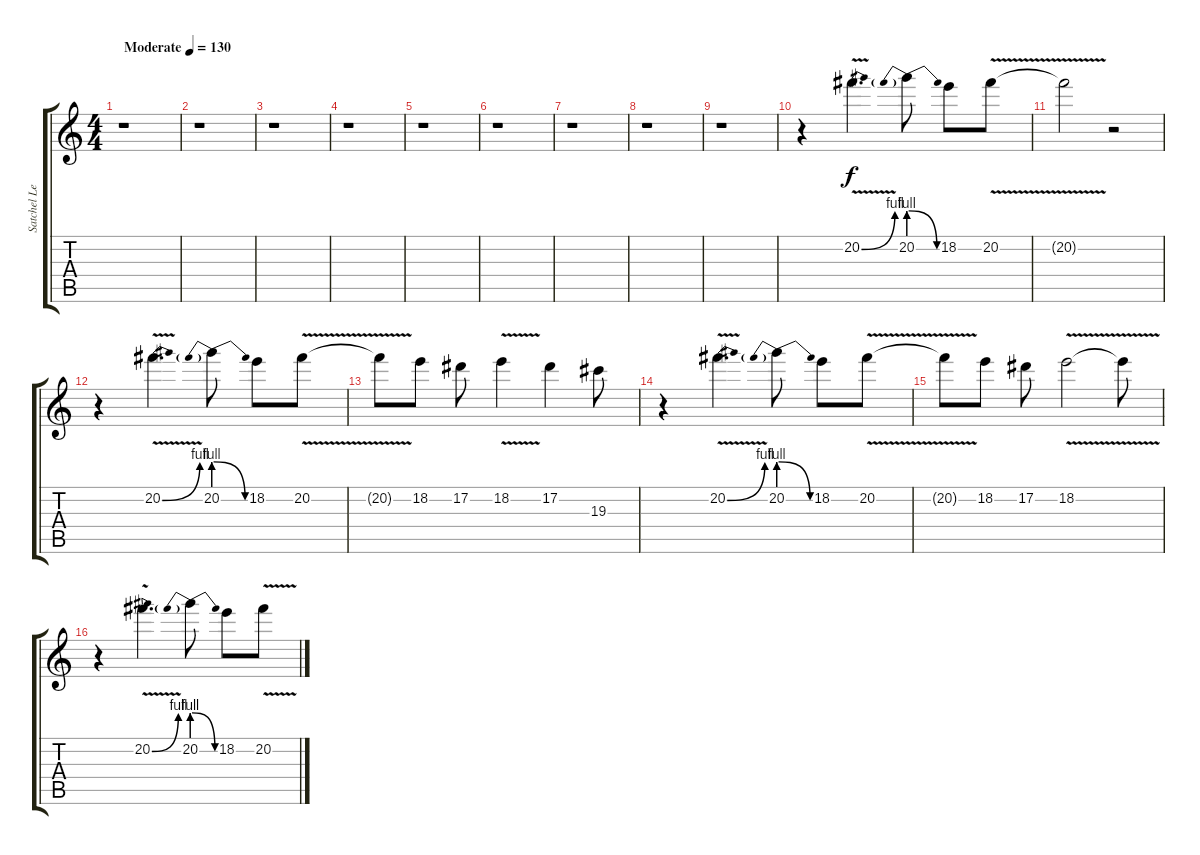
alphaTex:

\track ("Satchel Lead" "Satchel Le") {instrument distortionguitar}
\staff {score tabs}
\tuning (Eb4 Bb3 Gb3 Db3 Ab2 Db2) {hide}
\ts (4 4)
\tempo (130 "Moderate")
\clef g2
\ks c
r.1{dy f instrument distortionguitar} |
r.1 |
r.1 |
r.1 |
r.1 |
r.1 |
r.1 |
r.1 |
r.1 |
r.4 20.2{be (bend 0 0 60 4) v}.4{d} 20.2{be (prebendrelease 0 4 60 0)}.8 18.2.8 20.2{v}.8 |
20.2{t}.2 r.2 |
r.4 20.2{be (bend 0 0 60 4) v}.4{d} 20.2{be (prebendrelease 0 4 60 0)}.8 18.2.8 20.2{v}.8 |
20.2{t}.8 18.2.8 17.2.8 18.2{v}.4 17.2.4 19.3.8 |
r.4 20.2{be (bend 0 0 60 4) v}.4{d} 20.2{be (prebendrelease 0 4 60 0)}.8 18.2.8 20.2{v}.8 |
20.2{t}.8 18.2.8 17.2.8 18.2{v}.2 18.2{t}.8 |
r.4 20.2{be (bend 0 0 60 4) v}.4{d} 20.2{be (prebendrelease 0 4 60 0)}.8 18.2.8 20.2{v}.8
